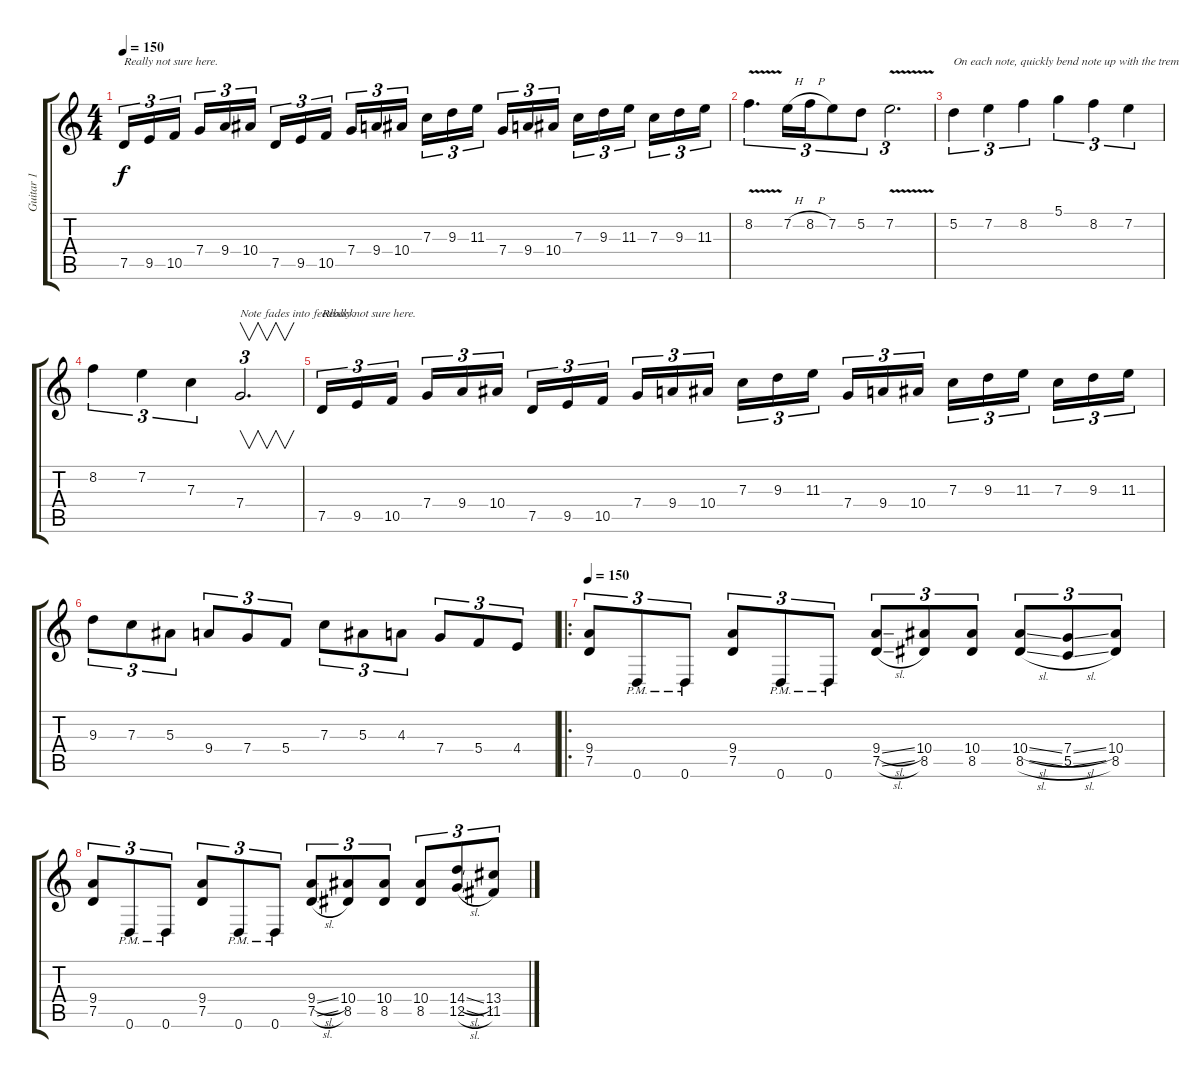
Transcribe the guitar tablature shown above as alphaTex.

\track ("Guitar 1" "Guitar 1") {instrument distortionguitar}
\staff {score tabs}
\tuning (D4 A3 F3 C3 G2 D2) {hide}
\ts (4 4)
\tempo 150
\clef g2
\ks c
7.5.16{tu (3 2) txt "Really not sure here." dy f} 9.5.16{tu (3 2)} 10.5.16{tu (3 2) beam splitsecondary} 7.4.16{tu (3 2)} 9.4.16{tu (3 2)} 10.4.16{tu (3 2)} 7.5.16{tu (3 2)} 9.5.16{tu (3 2)} 10.5.16{tu (3 2) beam splitsecondary} 7.4.16{tu (3 2)} 9.4.16{tu (3 2)} 10.4.16{tu (3 2)} 7.3.16{tu (3 2)} 9.3.16{tu (3 2)} 11.3.16{tu (3 2) beam splitsecondary} 7.4.16{tu (3 2)} 9.4.16{tu (3 2)} 10.4.16{tu (3 2)} 7.3.16{tu (3 2)} 9.3.16{tu (3 2)} 11.3.16{tu (3 2) beam splitsecondary} 7.3.16{tu (3 2)} 9.3.16{tu (3 2)} 11.3.16{tu (3 2)} |
8.2{v}.4{d tu (3 2)} 7.2{h}.16{tu (3 2)} 8.2{h}.16{tu (3 2)} 7.2.8{tu (3 2)} 5.2.8{tu (3 2)} 7.2{v}.2{d tu (3 2)} |
5.2.4{tu (3 2) txt "On each note, quickly bend note up with the trem "} 7.2.4{tu (3 2)} 8.2.4{tu (3 2)} 5.1.4{tu (3 2)} 8.2.4{tu (3 2)} 7.2.4{tu (3 2)} |
8.2.4{tu (3 2)} 7.2.4{tu (3 2)} 7.3.4{tu (3 2)} 7.4.2{v d tu (3 2) txt "Note fades into feedback"} |
7.5.16{tu (3 2) txt "Really not sure here."} 9.5.16{tu (3 2)} 10.5.16{tu (3 2) beam splitsecondary} 7.4.16{tu (3 2)} 9.4.16{tu (3 2)} 10.4.16{tu (3 2)} 7.5.16{tu (3 2)} 9.5.16{tu (3 2)} 10.5.16{tu (3 2) beam splitsecondary} 7.4.16{tu (3 2)} 9.4.16{tu (3 2)} 10.4.16{tu (3 2)} 7.3.16{tu (3 2)} 9.3.16{tu (3 2)} 11.3.16{tu (3 2) beam splitsecondary} 7.4.16{tu (3 2)} 9.4.16{tu (3 2)} 10.4.16{tu (3 2)} 7.3.16{tu (3 2)} 9.3.16{tu (3 2)} 11.3.16{tu (3 2) beam splitsecondary} 7.3.16{tu (3 2)} 9.3.16{tu (3 2)} 11.3.16{tu (3 2)} |
9.3.8{tu (3 2)} 7.3.8{tu (3 2)} 5.3.8{tu (3 2)} 9.4.8{tu (3 2)} 7.4.8{tu (3 2)} 5.4.8{tu (3 2)} 7.3.8{tu (3 2)} 5.3.8{tu (3 2)} 4.3.8{tu (3 2)} 7.4.8{tu (3 2)} 5.4.8{tu (3 2)} 4.4.8{tu (3 2)} |
\ro
\tempo 150
(9.4 7.5).8{tu (3 2) balance 16} 0.6{pm}.8{tu (3 2)} 0.6{pm}.8{tu (3 2)} (9.4 7.5).8{tu (3 2)} 0.6{pm}.8{tu (3 2)} 0.6{pm}.8{tu (3 2)} (9.4{sl} 7.5{sl}).8{tu (3 2)} (10.4 8.5).8{tu (3 2)} (10.4 8.5).8{tu (3 2)} (10.4{sl} 8.5{sl}).8{tu (3 2)} (7.4{sl} 5.5{sl}).8{tu (3 2)} (10.4 8.5).8{tu (3 2)} |
(9.4 7.5).8{tu (3 2)} 0.6{pm}.8{tu (3 2)} 0.6{pm}.8{tu (3 2)} (9.4 7.5).8{tu (3 2)} 0.6{pm}.8{tu (3 2)} 0.6{pm}.8{tu (3 2)} (9.4{sl} 7.5{sl}).8{tu (3 2)} (10.4 8.5).8{tu (3 2)} (10.4 8.5).8{tu (3 2)} (10.4 8.5).8{tu (3 2)} (14.4{sl} 12.5{sl}).8{tu (3 2)} (13.4 11.5).8{tu (3 2)}
